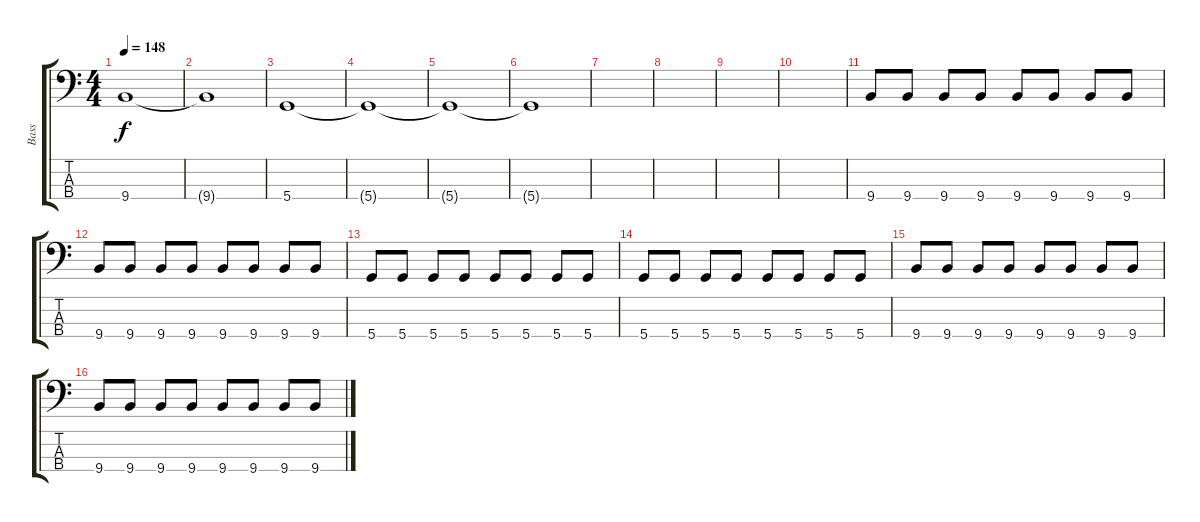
\track ("Bass" "Bass") {instrument electricbasspick}
\staff {score tabs}
\tuning (G2 D2 A1 D1) {hide}
\ts (4 4)
\tempo 148
\clef f4
\ks c
9.4{t}.1{dy f} |
9.4{t}.1 |
5.4.1 |
5.4{t}.1 |
5.4{t}.1 |
5.4{t}.1 |
|
|
|
|
9.4.8 9.4.8 9.4.8 9.4.8 9.4.8 9.4.8 9.4.8 9.4.8 |
9.4.8 9.4.8 9.4.8 9.4.8 9.4.8 9.4.8 9.4.8 9.4.8 |
5.4.8 5.4.8 5.4.8 5.4.8 5.4.8 5.4.8 5.4.8 5.4.8 |
5.4.8 5.4.8 5.4.8 5.4.8 5.4.8 5.4.8 5.4.8 5.4.8 |
9.4.8 9.4.8 9.4.8 9.4.8 9.4.8 9.4.8 9.4.8 9.4.8 |
9.4.8 9.4.8 9.4.8 9.4.8 9.4.8 9.4.8 9.4.8 9.4.8
